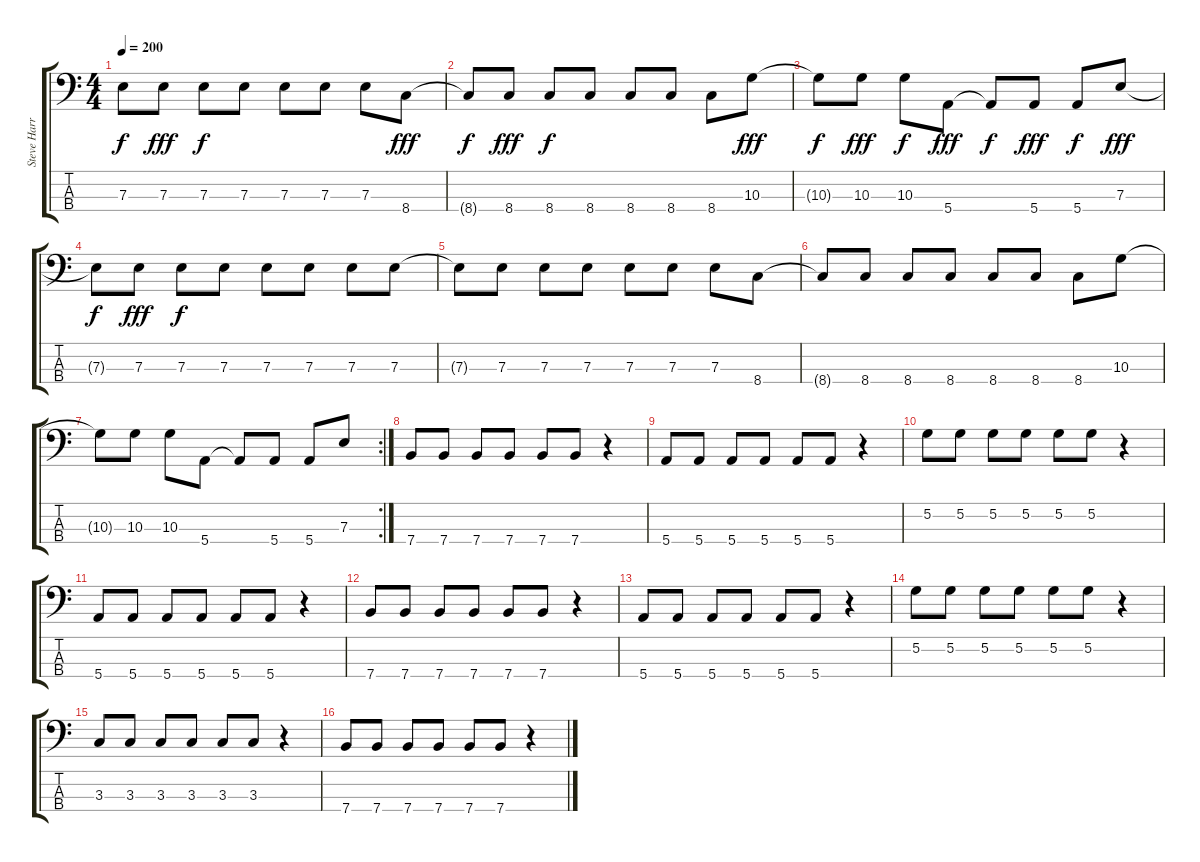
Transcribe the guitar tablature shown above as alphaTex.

\track ("Steve Harris" "Steve Harr") {instrument electricbassfinger}
\staff {score tabs}
\tuning (G2 D2 A1 E1) {hide}
\ts (4 4)
\tempo 200
\clef f4
\ks c
7.3{t}.8{dy f} 7.3.8{dy fff} 7.3.8{dy f} 7.3.8 7.3.8 7.3.8 7.3.8 8.4.8{dy fff} |
8.4{t}.8{dy f} 8.4.8{dy fff} 8.4.8{dy f} 8.4.8 8.4.8 8.4.8 8.4.8 10.3.8{dy fff} |
10.3{t}.8{dy f} 10.3.8{dy fff} 10.3.8{dy f} 5.4.8{dy fff} 5.4{t}.8{dy f} 5.4.8{dy fff} 5.4.8{dy f} 7.3.8{dy fff} |
7.3{t}.8{dy f} 7.3.8{dy fff} 7.3.8{dy f} 7.3.8 7.3.8 7.3.8 7.3.8 7.3.8 |
7.3{t}.8 7.3.8 7.3.8 7.3.8 7.3.8 7.3.8 7.3.8 8.4.8 |
8.4{t}.8 8.4.8 8.4.8 8.4.8 8.4.8 8.4.8 8.4.8 10.3.8 |
\rc 2
10.3{t}.8 10.3.8 10.3.8 5.4.8 5.4{t}.8 5.4.8 5.4.8 7.3.8 |
7.4.8 7.4.8 7.4.8 7.4.8 7.4.8 7.4.8 r.4 |
5.4.8 5.4.8 5.4.8 5.4.8 5.4.8 5.4.8 r.4 |
5.2.8 5.2.8 5.2.8 5.2.8 5.2.8 5.2.8 r.4 |
5.4.8 5.4.8 5.4.8 5.4.8 5.4.8 5.4.8 r.4 |
7.4.8 7.4.8 7.4.8 7.4.8 7.4.8 7.4.8 r.4 |
5.4.8 5.4.8 5.4.8 5.4.8 5.4.8 5.4.8 r.4 |
5.2.8 5.2.8 5.2.8 5.2.8 5.2.8 5.2.8 r.4 |
3.3.8 3.3.8 3.3.8 3.3.8 3.3.8 3.3.8 r.4 |
7.4.8 7.4.8 7.4.8 7.4.8 7.4.8 7.4.8 r.4
